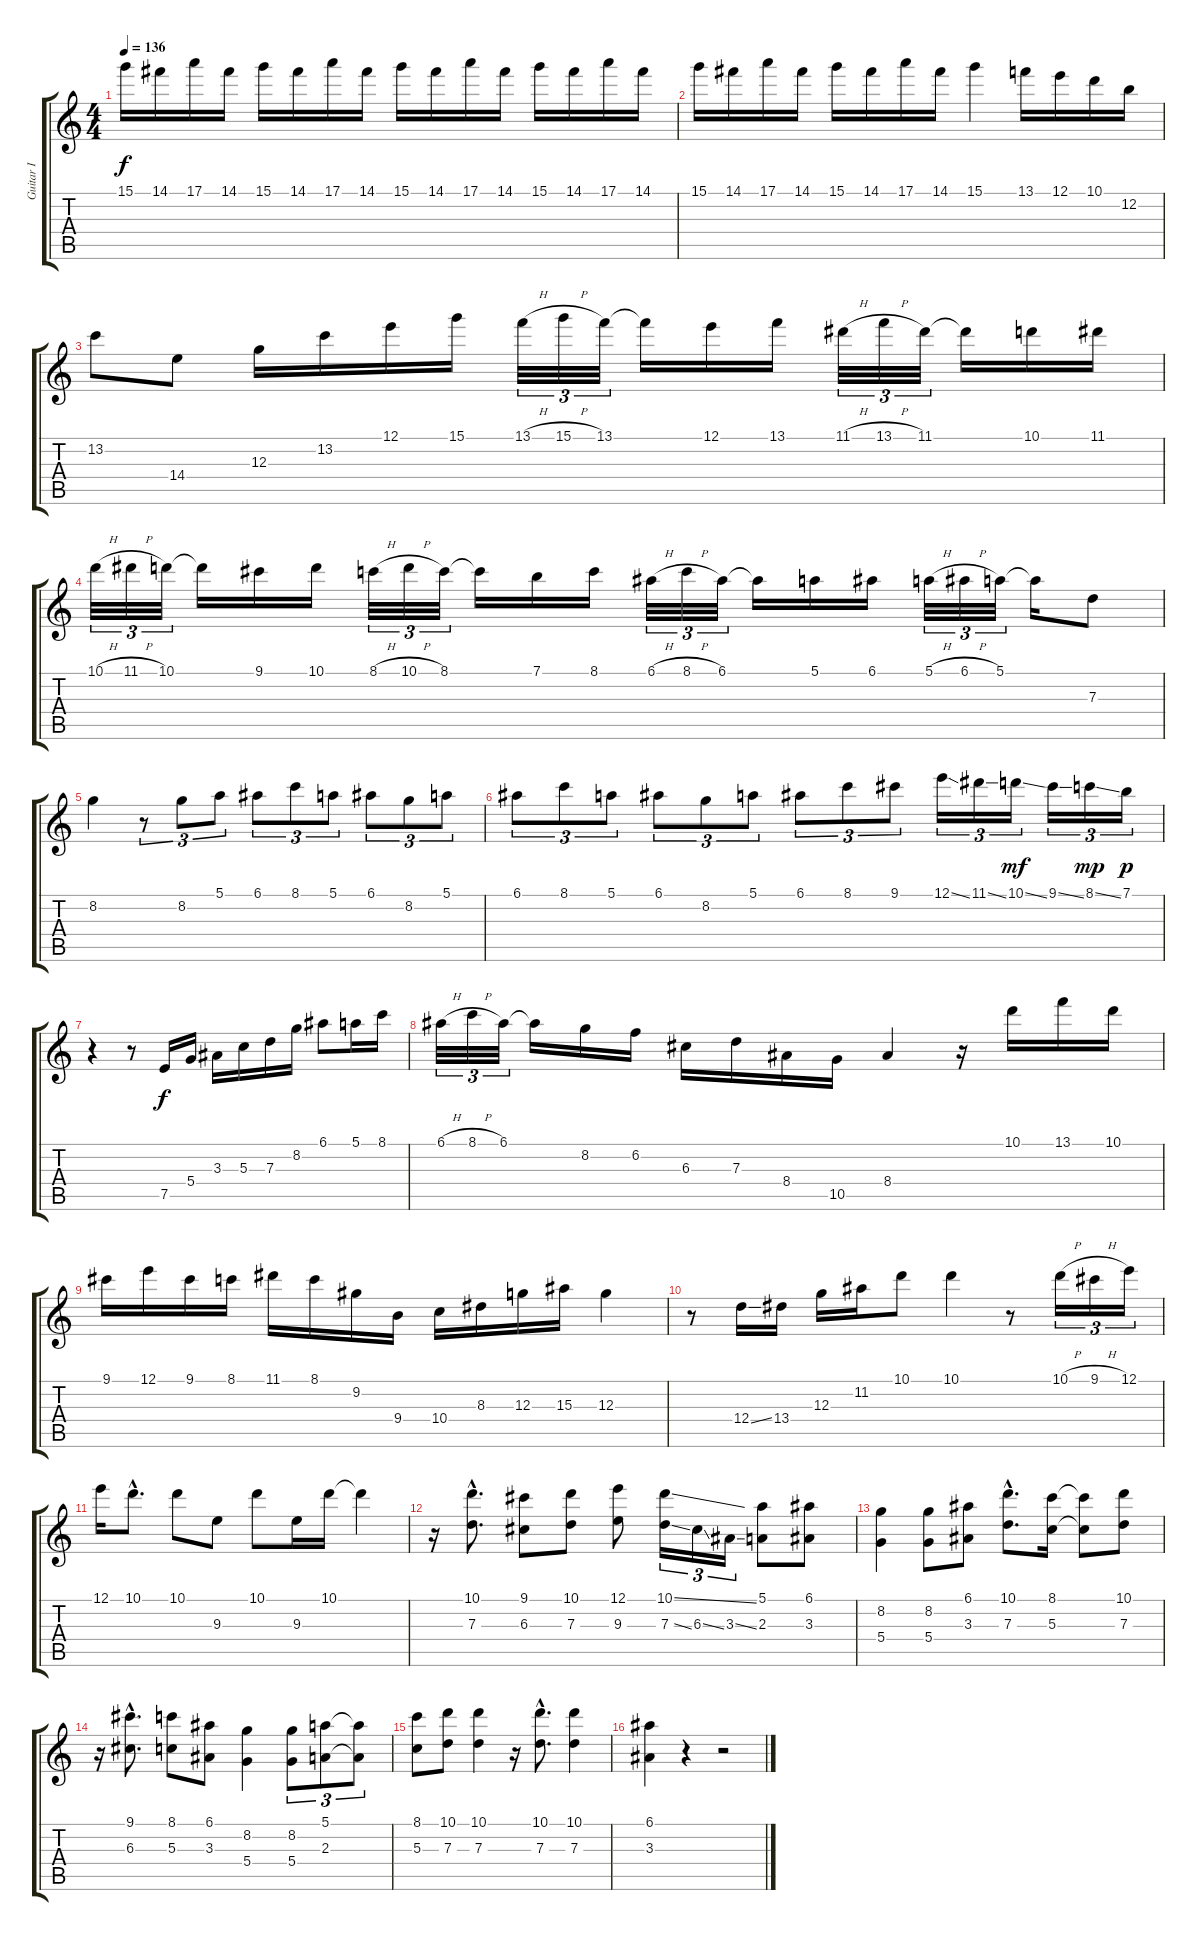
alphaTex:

\track ("Guitar I" "Guitar I") {instrument acousticguitarsteel}
\staff {score tabs}
\tuning (E4 B3 G3 D3 A2 E2) {hide}
\ts (4 4)
\tempo 136
\clef g2
\ks c
15.1.16{dy f} 14.1.16 17.1.16 14.1.16 15.1.16 14.1.16 17.1.16 14.1.16 15.1.16 14.1.16 17.1.16 14.1.16 15.1.16 14.1.16 17.1.16 14.1.16 |
15.1.16 14.1.16 17.1.16 14.1.16 15.1.16 14.1.16 17.1.16 14.1.16 15.1.4 13.1.16 12.1.16 10.1.16 12.2.16 |
13.2.8 14.4.8 12.3.16 13.2.16 12.1.16 15.1.16 13.1{h}.32{tu (3 2)} 15.1{h}.32{tu (3 2)} 13.1.32{tu (3 2)} 13.1{t}.16 12.1.16 13.1.16 11.1{h}.32{tu (3 2)} 13.1{h}.32{tu (3 2)} 11.1.32{tu (3 2)} 11.1{t}.16 10.1.16 11.1.16 |
10.1{h}.32{tu (3 2)} 11.1{h}.32{tu (3 2)} 10.1.32{tu (3 2)} 10.1{t}.16 9.1.16 10.1.16 8.1{h}.32{tu (3 2)} 10.1{h}.32{tu (3 2)} 8.1.32{tu (3 2)} 8.1{t}.16 7.1.16 8.1.16 6.1{h}.32{tu (3 2)} 8.1{h}.32{tu (3 2)} 6.1.32{tu (3 2)} 6.1{t}.16 5.1.16 6.1.16 5.1{h}.32{tu (3 2)} 6.1{h}.32{tu (3 2)} 5.1.32{tu (3 2)} 5.1{t}.16 7.3.8 |
8.2.4 r.8{tu (3 2)} 8.2.8{tu (3 2)} 5.1.8{tu (3 2)} 6.1.8{tu (3 2)} 8.1.8{tu (3 2)} 5.1.8{tu (3 2)} 6.1.8{tu (3 2)} 8.2.8{tu (3 2)} 5.1.8{tu (3 2)} |
6.1.8{tu (3 2)} 8.1.8{tu (3 2)} 5.1.8{tu (3 2)} 6.1.8{tu (3 2)} 8.2.8{tu (3 2)} 5.1.8{tu (3 2)} 6.1.8{tu (3 2)} 8.1.8{tu (3 2)} 9.1.8{tu (3 2)} 12.1{ss}.16{tu (3 2)} 11.1{ss}.16{tu (3 2)} 10.1{ss}.16{tu (3 2) dy mf} 9.1{ss}.16{tu (3 2)} 8.1{ss}.16{tu (3 2) dy mp} 7.1.16{tu (3 2) dy p} |
r.4 r.8 7.5.16{dy f} 5.4.16 3.3.16 5.3.16 7.3.16 8.2.16 6.1.8 5.1.16 8.1.16 |
6.1{h}.32{tu (3 2)} 8.1{h}.32{tu (3 2)} 6.1.32{tu (3 2)} 6.1{t}.16 8.2.16 6.2.16 6.3.16 7.3.16 8.4.16 10.5.16 8.4.4 r.16 10.1.16 13.1.16 10.1.16 |
9.1.16 12.1.16 9.1.16 8.1.16 11.1.16 8.1.16 9.2.16 9.4.16 10.4.16 8.3.16 12.3.16 15.3.16 12.3.4 |
r.8 12.4{ss}.16 13.4.16 12.3.16 11.2.16 10.1.8 10.1.4 r.8 10.1{h}.16{tu (3 2)} 9.1{h}.16{tu (3 2)} 12.1.16{tu (3 2)} |
12.1.16 10.1{hac}.8{d} 10.1.8 9.3.8 10.1.8 9.3.16 10.1.16 10.1{t}.4 |
r.16 (10.1{hac} 7.3{hac}).8{d} (9.1 6.3).8 (10.1 7.3).8 (12.1 9.3).8 (10.1{ss} 7.3{ss}).16{tu (3 2)} 6.3{ss}.16{tu (3 2)} 3.3{ss}.16{tu (3 2)} (5.1 2.3).8 (6.1 3.3).8 |
(8.2 5.4).4 (8.2 5.4).8 (6.1 3.3).8 (10.1{hac} 7.3{hac}).8{d} (8.1 5.3).16 (8.1{t} 5.3{t}).8 (10.1 7.3).8 |
r.16 (9.1{hac} 6.3{hac}).8{d} (8.1 5.3).8 (6.1 3.3).8 (8.2 5.4).4 (8.2 5.4).8{tu (3 2)} (5.1 2.3).8{tu (3 2)} (5.1{t} 2.3{t}).8{tu (3 2)} |
(8.1 5.3).8 (10.1 7.3).8 (10.1 7.3).4 r.16 (10.1{hac} 7.3{hac}).8{d} (10.1 7.3).4 |
(6.1 3.3).4 r.4 r.2
